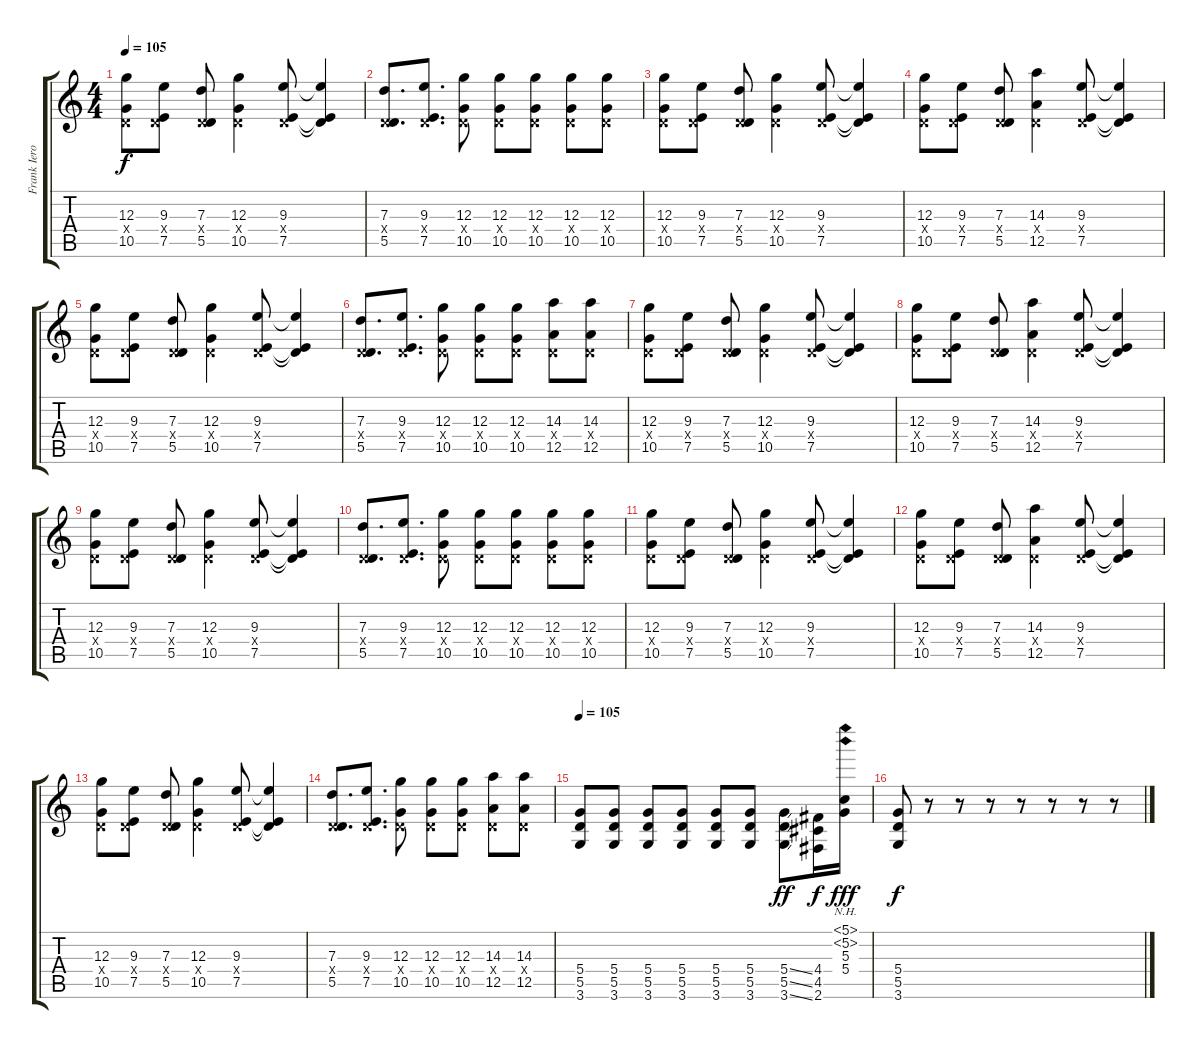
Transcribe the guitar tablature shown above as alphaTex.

\track ("Frank Iero" "Frank Iero") {instrument overdrivenguitar}
\staff {score tabs}
\tuning (E4 B3 G3 D3 A2 E2) {hide}
\ts (4 4)
\tempo 105
\clef g2
\ks c
(12.3 0.4{x} 10.5).8{dy f} (9.3 0.4{x} 7.5).8 (7.3 0.4{x} 5.5).8 (12.3 0.4{x} 10.5).4 (9.3 0.4{x} 7.5).8 (9.3{t} 0.4{t} 7.5{t}).4 |
(7.3 0.4{x} 5.5).8{d} (9.3 0.4{x} 7.5).8{d} (12.3 0.4{x} 10.5).8 (12.3 0.4{x} 10.5).8 (12.3 0.4{x} 10.5).8 (12.3 0.4{x} 10.5).8 (12.3 0.4{x} 10.5).8 |
(12.3 0.4{x} 10.5).8 (9.3 0.4{x} 7.5).8 (7.3 0.4{x} 5.5).8 (12.3 0.4{x} 10.5).4 (9.3 0.4{x} 7.5).8 (9.3{t} 0.4{t} 7.5{t}).4 |
(12.3 0.4{x} 10.5).8 (9.3 0.4{x} 7.5).8 (7.3 0.4{x} 5.5).8 (14.3 0.4{x} 12.5).4 (9.3 0.4{x} 7.5).8 (9.3{t} 0.4{t} 7.5{t}).4 |
(12.3 0.4{x} 10.5).8 (9.3 0.4{x} 7.5).8 (7.3 0.4{x} 5.5).8 (12.3 0.4{x} 10.5).4 (9.3 0.4{x} 7.5).8 (9.3{t} 0.4{t} 7.5{t}).4 |
(7.3 0.4{x} 5.5).8{d} (9.3 0.4{x} 7.5).8{d} (12.3 0.4{x} 10.5).8 (12.3 0.4{x} 10.5).8 (12.3 0.4{x} 10.5).8 (14.3 0.4{x} 12.5).8 (14.3 0.4{x} 12.5).8 |
(12.3 0.4{x} 10.5).8 (9.3 0.4{x} 7.5).8 (7.3 0.4{x} 5.5).8 (12.3 0.4{x} 10.5).4 (9.3 0.4{x} 7.5).8 (9.3{t} 0.4{t} 7.5{t}).4 |
(12.3 0.4{x} 10.5).8 (9.3 0.4{x} 7.5).8 (7.3 0.4{x} 5.5).8 (14.3 0.4{x} 12.5).4 (9.3 0.4{x} 7.5).8 (9.3{t} 0.4{t} 7.5{t}).4 |
(12.3 0.4{x} 10.5).8 (9.3 0.4{x} 7.5).8 (7.3 0.4{x} 5.5).8 (12.3 0.4{x} 10.5).4 (9.3 0.4{x} 7.5).8 (9.3{t} 0.4{t} 7.5{t}).4 |
(7.3 0.4{x} 5.5).8{d} (9.3 0.4{x} 7.5).8{d} (12.3 0.4{x} 10.5).8 (12.3 0.4{x} 10.5).8 (12.3 0.4{x} 10.5).8 (12.3 0.4{x} 10.5).8 (12.3 0.4{x} 10.5).8 |
(12.3 0.4{x} 10.5).8 (9.3 0.4{x} 7.5).8 (7.3 0.4{x} 5.5).8 (12.3 0.4{x} 10.5).4 (9.3 0.4{x} 7.5).8 (9.3{t} 0.4{t} 7.5{t}).4 |
(12.3 0.4{x} 10.5).8 (9.3 0.4{x} 7.5).8 (7.3 0.4{x} 5.5).8 (14.3 0.4{x} 12.5).4 (9.3 0.4{x} 7.5).8 (9.3{t} 0.4{t} 7.5{t}).4 |
(12.3 0.4{x} 10.5).8 (9.3 0.4{x} 7.5).8 (7.3 0.4{x} 5.5).8 (12.3 0.4{x} 10.5).4 (9.3 0.4{x} 7.5).8 (9.3{t} 0.4{t} 7.5{t}).4 |
(7.3 0.4{x} 5.5).8{d} (9.3 0.4{x} 7.5).8{d} (12.3 0.4{x} 10.5).8 (12.3 0.4{x} 10.5).8 (12.3 0.4{x} 10.5).8 (14.3 0.4{x} 12.5).8 (14.3 0.4{x} 12.5).8 |
\tempo 105
(5.4 5.5 3.6).8{volume 16} (5.4 5.5 3.6).8 (5.4 5.5 3.6).8 (5.4 5.5 3.6).8 (5.4 5.5 3.6).8 (5.4 5.5 3.6).8 (5.4{ss} 5.5{ss} 3.6{ss}).8{dy ff} (4.4 4.5 2.6).16{dy f} (5.1{nh} 5.2{nh} 5.3 5.4).16{dy fff} |
(5.4 5.5 3.6).8{dy f} r.8 r.8 r.8 r.8 r.8 r.8 r.8
